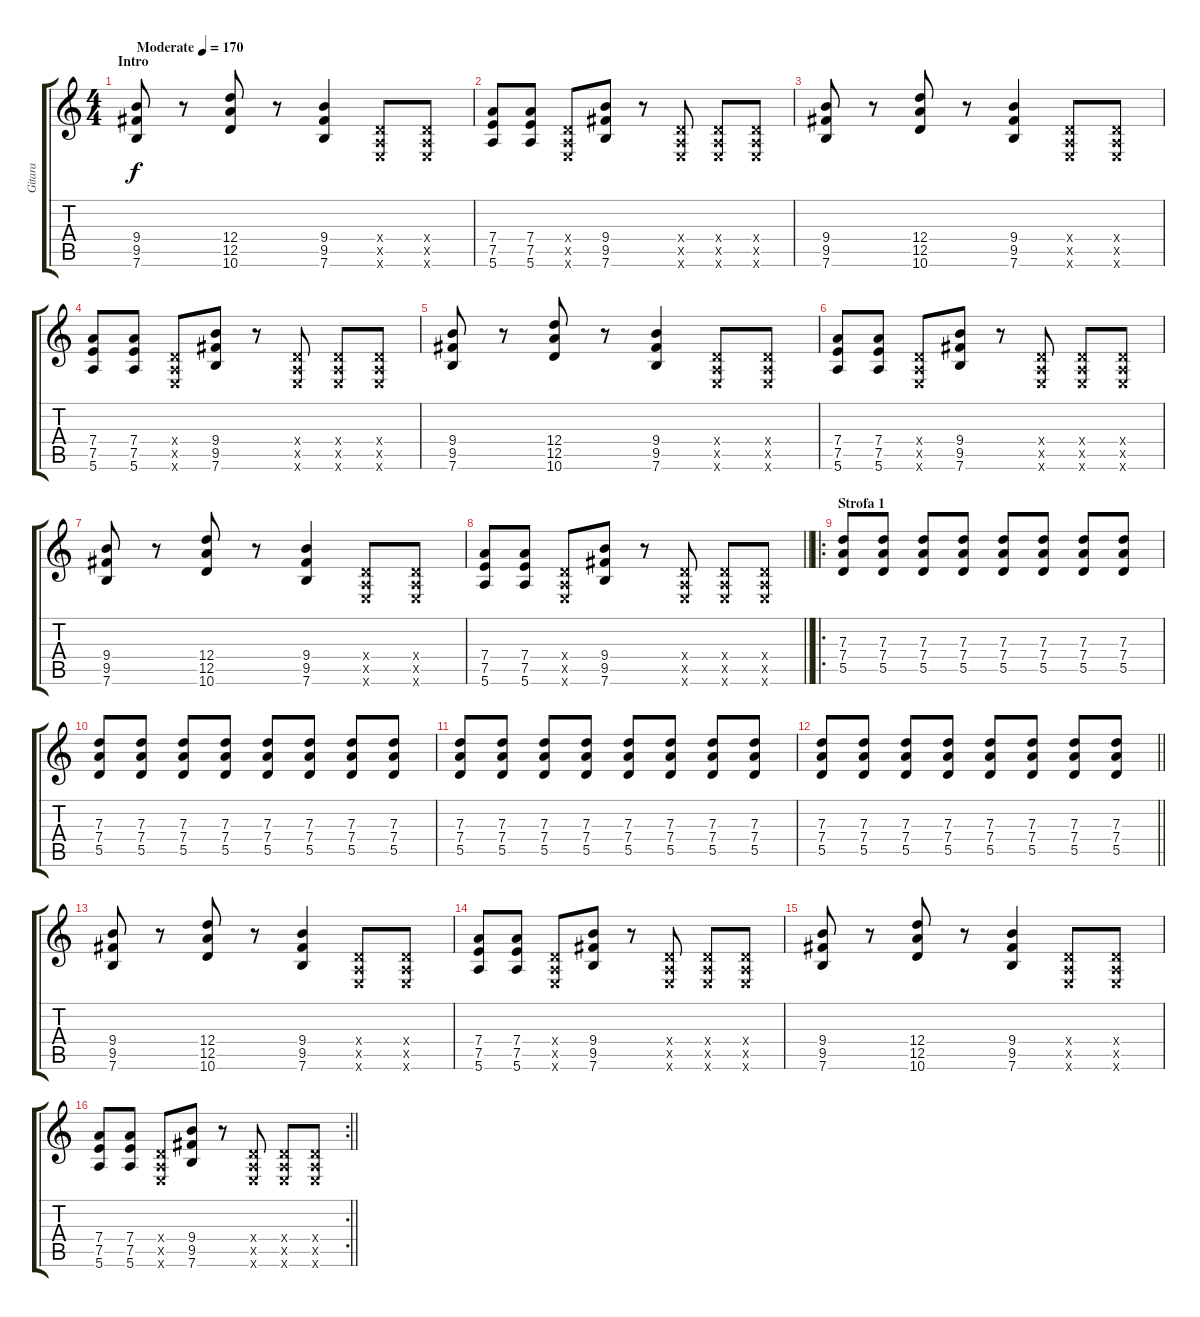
\track ("Gitara" "Gitara") {instrument overdrivenguitar}
\staff {score tabs}
\tuning (E4 B3 G3 D3 A2 E2) {hide}
\ts (4 4)
\section ("" "Intro")
\tempo (170 "Moderate")
\clef g2
\ks c
(9.4 9.5 7.6).8{dy f instrument overdrivenguitar} r.8 (12.4 12.5 10.6).8 r.8 (9.4 9.5 7.6).4 (0.4{x} 0.5{x} 0.6{x}).8 (0.4{x} 0.5{x} 0.6{x}).8 |
(7.4 7.5 5.6).8 (7.4 7.5 5.6).8 (0.4{x} 0.5{x} 0.6{x}).8 (9.4 9.5 7.6).8 r.8 (0.4{x} 0.5{x} 0.6{x}).8 (0.4{x} 0.5{x} 0.6{x}).8 (0.4{x} 0.5{x} 0.6{x}).8 |
(9.4 9.5 7.6).8 r.8 (12.4 12.5 10.6).8 r.8 (9.4 9.5 7.6).4 (0.4{x} 0.5{x} 0.6{x}).8 (0.4{x} 0.5{x} 0.6{x}).8 |
(7.4 7.5 5.6).8 (7.4 7.5 5.6).8 (0.4{x} 0.5{x} 0.6{x}).8 (9.4 9.5 7.6).8 r.8 (0.4{x} 0.5{x} 0.6{x}).8 (0.4{x} 0.5{x} 0.6{x}).8 (0.4{x} 0.5{x} 0.6{x}).8 |
(9.4 9.5 7.6).8 r.8 (12.4 12.5 10.6).8 r.8 (9.4 9.5 7.6).4 (0.4{x} 0.5{x} 0.6{x}).8 (0.4{x} 0.5{x} 0.6{x}).8 |
(7.4 7.5 5.6).8 (7.4 7.5 5.6).8 (0.4{x} 0.5{x} 0.6{x}).8 (9.4 9.5 7.6).8 r.8 (0.4{x} 0.5{x} 0.6{x}).8 (0.4{x} 0.5{x} 0.6{x}).8 (0.4{x} 0.5{x} 0.6{x}).8 |
(9.4 9.5 7.6).8 r.8 (12.4 12.5 10.6).8 r.8 (9.4 9.5 7.6).4 (0.4{x} 0.5{x} 0.6{x}).8 (0.4{x} 0.5{x} 0.6{x}).8 |
\barLineRight lightlight
(7.4 7.5 5.6).8 (7.4 7.5 5.6).8 (0.4{x} 0.5{x} 0.6{x}).8 (9.4 9.5 7.6).8 r.8 (0.4{x} 0.5{x} 0.6{x}).8 (0.4{x} 0.5{x} 0.6{x}).8 (0.4{x} 0.5{x} 0.6{x}).8 |
\ro
\section ("" "Strofa 1")
(7.3 7.4 5.5).8{volume 7} (7.3 7.4 5.5).8 (7.3 7.4 5.5).8 (7.3 7.4 5.5).8 (7.3 7.4 5.5).8 (7.3 7.4 5.5).8 (7.3 7.4 5.5).8 (7.3 7.4 5.5).8 |
(7.3 7.4 5.5).8 (7.3 7.4 5.5).8 (7.3 7.4 5.5).8 (7.3 7.4 5.5).8 (7.3 7.4 5.5).8 (7.3 7.4 5.5).8 (7.3 7.4 5.5).8 (7.3 7.4 5.5).8 |
(7.3 7.4 5.5).8 (7.3 7.4 5.5).8 (7.3 7.4 5.5).8 (7.3 7.4 5.5).8 (7.3 7.4 5.5).8 (7.3 7.4 5.5).8 (7.3 7.4 5.5).8 (7.3 7.4 5.5).8 |
\barLineRight lightlight
(7.3 7.4 5.5).8 (7.3 7.4 5.5).8 (7.3 7.4 5.5).8 (7.3 7.4 5.5).8 (7.3 7.4 5.5).8 (7.3 7.4 5.5).8 (7.3 7.4 5.5).8 (7.3 7.4 5.5).8 |
(9.4 9.5 7.6).8{volume 13} r.8 (12.4 12.5 10.6).8 r.8 (9.4 9.5 7.6).4 (0.4{x} 0.5{x} 0.6{x}).8 (0.4{x} 0.5{x} 0.6{x}).8 |
(7.4 7.5 5.6).8 (7.4 7.5 5.6).8 (0.4{x} 0.5{x} 0.6{x}).8 (9.4 9.5 7.6).8 r.8 (0.4{x} 0.5{x} 0.6{x}).8 (0.4{x} 0.5{x} 0.6{x}).8 (0.4{x} 0.5{x} 0.6{x}).8 |
(9.4 9.5 7.6).8 r.8 (12.4 12.5 10.6).8 r.8 (9.4 9.5 7.6).4 (0.4{x} 0.5{x} 0.6{x}).8 (0.4{x} 0.5{x} 0.6{x}).8 |
\rc 2
\barLineRight lightlight
(7.4 7.5 5.6).8 (7.4 7.5 5.6).8 (0.4{x} 0.5{x} 0.6{x}).8 (9.4 9.5 7.6).8 r.8 (0.4{x} 0.5{x} 0.6{x}).8 (0.4{x} 0.5{x} 0.6{x}).8 (0.4{x} 0.5{x} 0.6{x}).8
